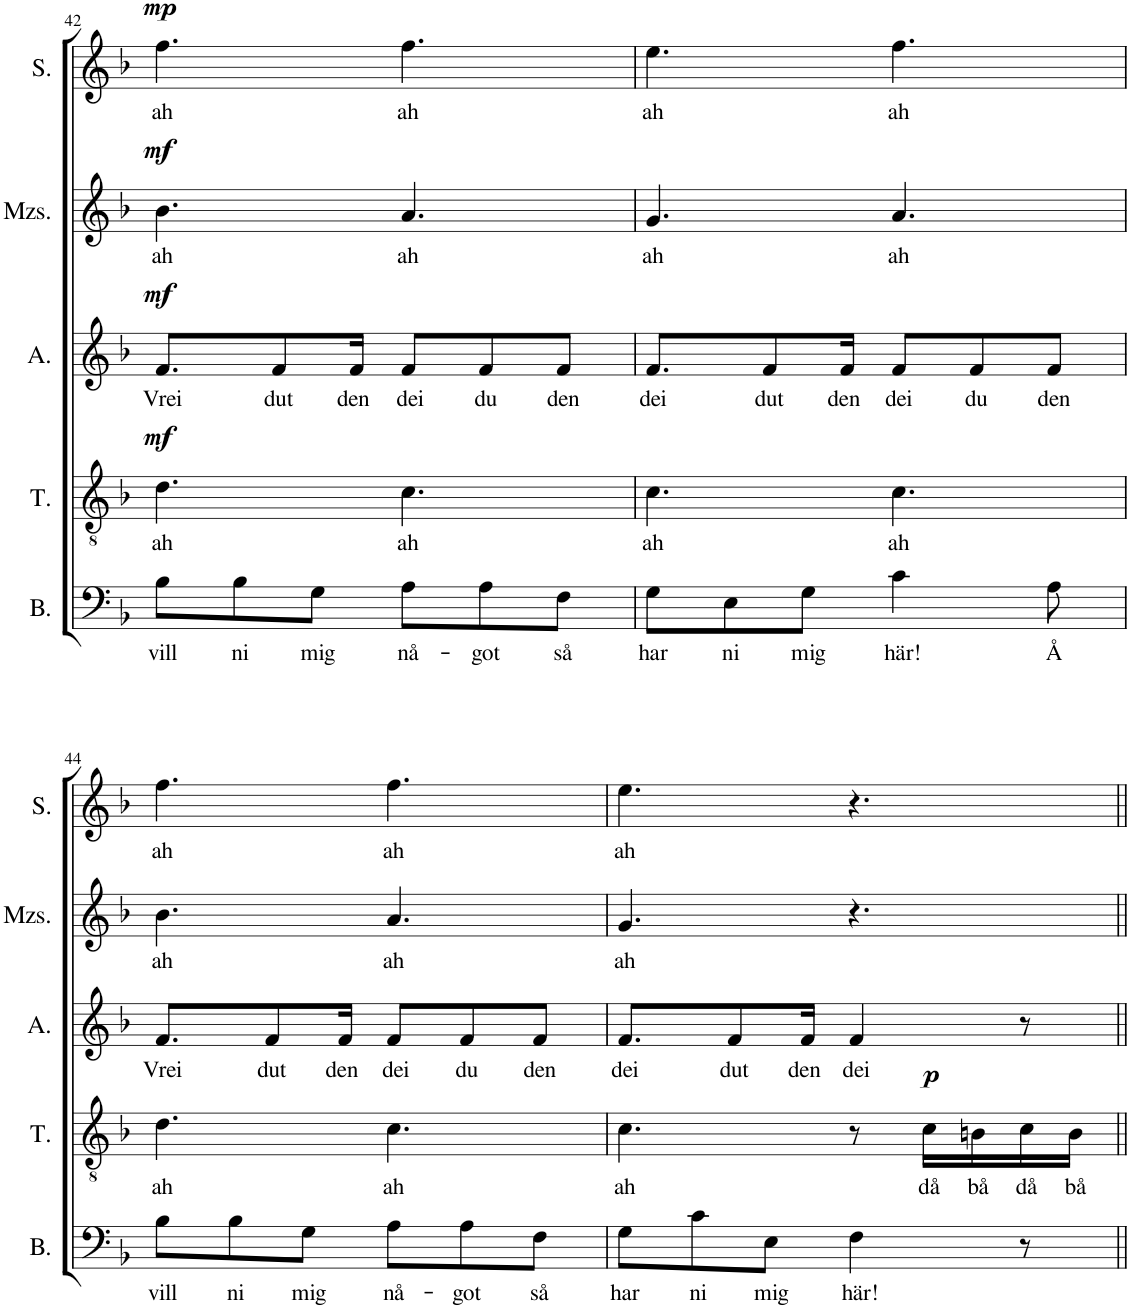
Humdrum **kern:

**kern	**text	**kern	**text	**dynam	**kern	**text	**dynam	**kern	**text	**dynam	**kern	**text	**dynam
*part5	*part5	*part4	*part4	*part4	*part3	*part3	*part3	*part2	*part2	*part2	*part1	*part1	*part1
*staff5	*staff5	*staff4	*staff4	*staff4	*staff3	*staff3	*staff3	*staff2	*staff2	*staff2	*staff1	*staff1	*staff1
*I"Bass	*	*I"Tenor	*	*	*I"Alto	*	*	*I"Mezzo-soprano	*	*	*I"Soprano	*	*
*I'B.	*	*I'T.	*	*	*I'A.	*	*	*I'Mzs.	*	*	*I'S.	*	*
!!LO:PB:g=z
*clefF4	*	*clefGv2	*	*	*clefG2	*	*	*clefG2	*	*	*clefG2	*	*
*k[b-]	*	*k[b-]	*	*	*k[b-]	*	*	*k[b-]	*	*	*k[b-]	*	*
*M6/8	*	*M6/8	*	*	*M6/8	*	*	*M6/8	*	*	*M6/8	*	*
=42	=42	=42	=42	=42	=42	=42	=42	=42	=42	=42	=42	=42	=42
!	!LO:LY:b	!	!LO:LY:b	!LO:DY:a	!	!LO:LY:b	!LO:DY:a	!	!LO:LY:b	!LO:DY:a	!	!LO:LY:b	!LO:DY:a
8B-\L	vill	4.d\	ah	mf	8.f/L	Vrei	mf	4.b-\	ah	mf	4.ff\	ah	mp
!	!LO:LY:b	!	!	!	!	!	!	!	!	!	!	!	!
8B-\	ni	.	.	.	.	.	.	.	.	.	.	.	.
!	!	!	!	!	!	!LO:LY:b	!	!	!	!	!	!	!
.	.	.	.	.	8f/	dut	.	.	.	.	.	.	.
!	!LO:LY:b	!	!	!	!	!	!	!	!	!	!	!	!
8G\J	mig	.	.	.	.	.	.	.	.	.	.	.	.
!	!	!	!	!	!	!LO:LY:b	!	!	!	!	!	!	!
.	.	.	.	.	16f/Jk	den	.	.	.	.	.	.	.
!	!LO:LY:b	!	!LO:LY:b	!	!	!LO:LY:b	!	!	!LO:LY:b	!	!	!LO:LY:b	!
8A\L	nå-	4.c\	ah	.	8f/L	dei	.	4.a/	ah	.	4.ff\	ah	.
!	!LO:LY:b	!	!	!	!	!LO:LY:b	!	!	!	!	!	!	!
8A\	-got	.	.	.	8f/	du	.	.	.	.	.	.	.
!	!LO:LY:b	!	!	!	!	!LO:LY:b	!	!	!	!	!	!	!
8F\J	så	.	.	.	8f/J	den	.	.	.	.	.	.	.
=43	=43	=43	=43	=43	=43	=43	=43	=43	=43	=43	=43	=43	=43
!	!LO:LY:b	!	!LO:LY:b	!	!	!LO:LY:b	!	!	!LO:LY:b	!	!	!LO:LY:b	!
8G\L	har	4.c\	ah	.	8.f/L	dei	.	4.g/	ah	.	4.ee\	ah	.
!	!LO:LY:b	!	!	!	!	!	!	!	!	!	!	!	!
8E\	ni	.	.	.	.	.	.	.	.	.	.	.	.
!	!	!	!	!	!	!LO:LY:b	!	!	!	!	!	!	!
.	.	.	.	.	8f/	dut	.	.	.	.	.	.	.
!	!LO:LY:b	!	!	!	!	!	!	!	!	!	!	!	!
8G\J	mig	.	.	.	.	.	.	.	.	.	.	.	.
!	!	!	!	!	!	!LO:LY:b	!	!	!	!	!	!	!
.	.	.	.	.	16f/Jk	den	.	.	.	.	.	.	.
!	!LO:LY:b	!	!LO:LY:b	!	!	!LO:LY:b	!	!	!LO:LY:b	!	!	!LO:LY:b	!
4c\	här!	4.c\	ah	.	8f/L	dei	.	4.a/	ah	.	4.ff\	ah	.
!	!	!	!	!	!	!LO:LY:b	!	!	!	!	!	!	!
.	.	.	.	.	8f/	du	.	.	.	.	.	.	.
!	!LO:LY:b	!	!	!	!	!LO:LY:b	!	!	!	!	!	!	!
8A\	Å	.	.	.	8f/J	den	.	.	.	.	.	.	.
!!LO:LB:g=z
=44	=44	=44	=44	=44	=44	=44	=44	=44	=44	=44	=44	=44	=44
!	!LO:LY:b	!	!LO:LY:b	!	!	!LO:LY:b	!	!	!LO:LY:b	!	!	!LO:LY:b	!
8B-\L	vill	4.d\	ah	.	8.f/L	Vrei	.	4.b-\	ah	.	4.ff\	ah	.
!	!LO:LY:b	!	!	!	!	!	!	!	!	!	!	!	!
8B-\	ni	.	.	.	.	.	.	.	.	.	.	.	.
!	!	!	!	!	!	!LO:LY:b	!	!	!	!	!	!	!
.	.	.	.	.	8f/	dut	.	.	.	.	.	.	.
!	!LO:LY:b	!	!	!	!	!	!	!	!	!	!	!	!
8G\J	mig	.	.	.	.	.	.	.	.	.	.	.	.
!	!	!	!	!	!	!LO:LY:b	!	!	!	!	!	!	!
.	.	.	.	.	16f/Jk	den	.	.	.	.	.	.	.
!	!LO:LY:b	!	!LO:LY:b	!	!	!LO:LY:b	!	!	!LO:LY:b	!	!	!LO:LY:b	!
8A\L	nå-	4.c\	ah	.	8f/L	dei	.	4.a/	ah	.	4.ff\	ah	.
!	!LO:LY:b	!	!	!	!	!LO:LY:b	!	!	!	!	!	!	!
8A\	-got	.	.	.	8f/	du	.	.	.	.	.	.	.
!	!LO:LY:b	!	!	!	!	!LO:LY:b	!	!	!	!	!	!	!
8F\J	så	.	.	.	8f/J	den	.	.	.	.	.	.	.
=45	=45	=45	=45	=45	=45	=45	=45	=45	=45	=45	=45	=45	=45
!	!LO:LY:b	!	!LO:LY:b	!	!	!LO:LY:b	!	!	!LO:LY:b	!	!	!LO:LY:b	!
8G\L	har	4.c\	ah	.	8.f/L	dei	.	4.g/	ah	.	4.ee\	ah	.
!	!LO:LY:b	!	!	!	!	!	!	!	!	!	!	!	!
8c\	ni	.	.	.	.	.	.	.	.	.	.	.	.
!	!	!	!	!	!	!LO:LY:b	!	!	!	!	!	!	!
.	.	.	.	.	8f/	dut	.	.	.	.	.	.	.
!	!LO:LY:b	!	!	!	!	!	!	!	!	!	!	!	!
8E\J	mig	.	.	.	.	.	.	.	.	.	.	.	.
!	!	!	!	!	!	!LO:LY:b	!	!	!	!	!	!	!
.	.	.	.	.	16f/Jk	den	.	.	.	.	.	.	.
!	!LO:LY:b	!	!	!	!	!LO:LY:b	!	!	!	!	!	!	!
4F\	här!	8r	.	.	4f/	dei	.	4.r	.	.	4.r	.	.
!	!	!	!LO:LY:b	!LO:DY:a	!	!	!	!	!	!	!	!	!
.	.	16c\LL	då	p	.	.	.	.	.	.	.	.	.
!	!	!	!LO:LY:b	!	!	!	!	!	!	!	!	!	!
.	.	16Bn\	bå	.	.	.	.	.	.	.	.	.	.
!	!	!	!LO:LY:b	!	!	!	!	!	!	!	!	!	!
8r	.	16c\	då	.	8r	.	.	.	.	.	.	.	.
!	!	!	!LO:LY:b	!	!	!	!	!	!	!	!	!	!
.	.	16B\JJ	bå	.	.	.	.	.	.	.	.	.	.
=||	=||	=||	=||	=||	=||	=||	=||	=||	=||	=||	=||	=||	=||
*-	*-	*-	*-	*-	*-	*-	*-	*-	*-	*-	*-	*-	*-
